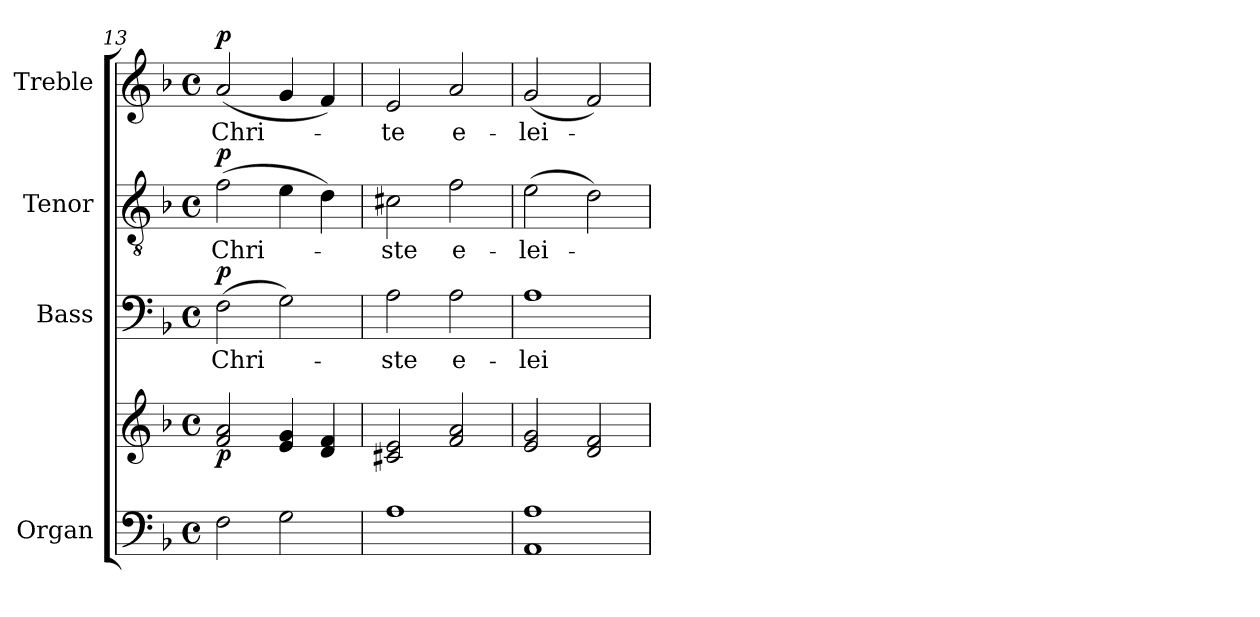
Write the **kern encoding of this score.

**kern	**kern	**dynam	**kern	**text	**dynam	**kern	**text	**dynam	**kern	**text	**dynam
*part4	*part4	*part4	*part3	*part3	*part3	*part2	*part2	*part2	*part1	*part1	*part1
*staff5	*staff4	*staff4/5	*staff3	*staff3	*staff3	*staff2	*staff2	*staff2	*staff1	*staff1	*staff1
*I"Organ	*	*	*I"Bass	*	*	*I"Tenor	*	*	*I"Treble	*	*
*I'Organ	*	*	*I'Bass	*	*	*I'Tenor	*	*	*I'Treble	*	*
!!LO:LB:g=z
*clefF4	*clefG2	*	*clefF4	*	*	*clefGv2	*	*	*clefG2	*	*
*k[b-]	*k[b-]	*	*k[b-]	*	*	*k[b-]	*	*	*k[b-]	*	*
*F:	*F:	*	*F:	*	*	*F:	*	*	*F:	*	*
*M4/4	*M4/4	*	*M4/4	*	*	*M4/4	*	*	*M4/4	*	*
*met(c)	*met(c)	*	*met(c)	*	*	*met(c)	*	*	*met(c)	*	*
=13	=13	=13	=13	=13	=13	=13	=13	=13	=13	=13	=13
*	*^	*	*	*	*	*	*	*	*	*	*
!	!	!	!LO:DY:b	!	!LO:LY:b	!LO:DY:b	!	!LO:LY:b	!LO:DY:b	!	!LO:LY:b	!LO:DY:b
2F	2f 2a	1ryy	p	(>2F	Chri-	p	(>2f	Chri-	p	(<2a	Chri-	p
2G	4e 4g	.	.	2G)	.	.	4e	.	.	4g	.	.
.	4d 4f	.	.	.	.	.	4d)	.	.	4f)	.	.
=14	=14	=14	=14	=14	=14	=14	=14	=14	=14	=14	=14	=14
!	!	!	!	!	!LO:LY:b	!	!	!LO:LY:b	!	!	!LO:LY:b	!
1A	2c#X 2e	1ryy	.	2A	ste	.	2c#X	ste	.	2e	te	.
!	!	!	!	!	!LO:LY:b	!	!	!LO:LY:b	!	!	!LO:LY:b	!
.	2f 2a	.	.	2A	e-	.	2f	e-	.	2a	e-	.
=15	=15	=15	=15	=15	=15	=15	=15	=15	=15	=15	=15	=15
!	!	!	!	!	!LO:LY:b	!	!	!LO:LY:b	!	!	!LO:LY:b	!
1AA 1A	2e 2g	1ryy	.	1A	-lei-	.	(>2e	-lei-	.	(<2g	-lei-	.
.	2d 2f	.	.	.	.	.	2d)	.	.	2f)	.	.
*	*v	*v	*	*	*	*	*	*	*	*	*	*
=	=	=	=	=	=	=	=	=	=	=	=
*-	*-	*-	*-	*-	*-	*-	*-	*-	*-	*-	*-
